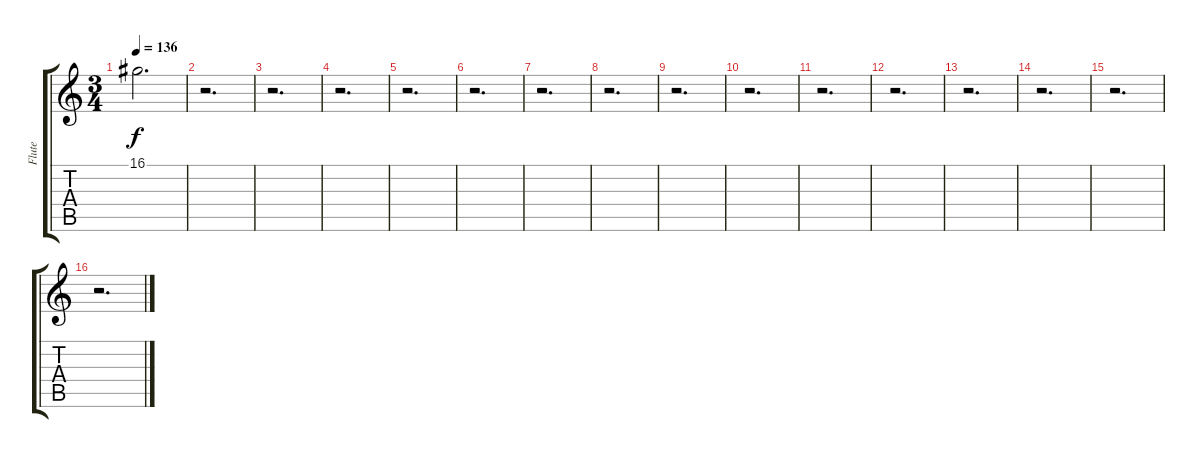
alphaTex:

\track ("Flute               " "Flute     ") {instrument flute}
\staff {score tabs}
\tuning (E4 B3 G3 D3 A2 E2) {hide}
\ts (3 4)
\tempo 136
\clef g2
\ks c
16.1{t}.2{d dy f} |
r.2{d} |
r.2{d} |
r.2{d} |
r.2{d} |
r.2{d} |
r.2{d} |
r.2{d} |
r.2{d} |
r.2{d} |
r.2{d} |
r.2{d} |
r.2{d} |
r.2{d} |
r.2{d} |
r.2{d}
